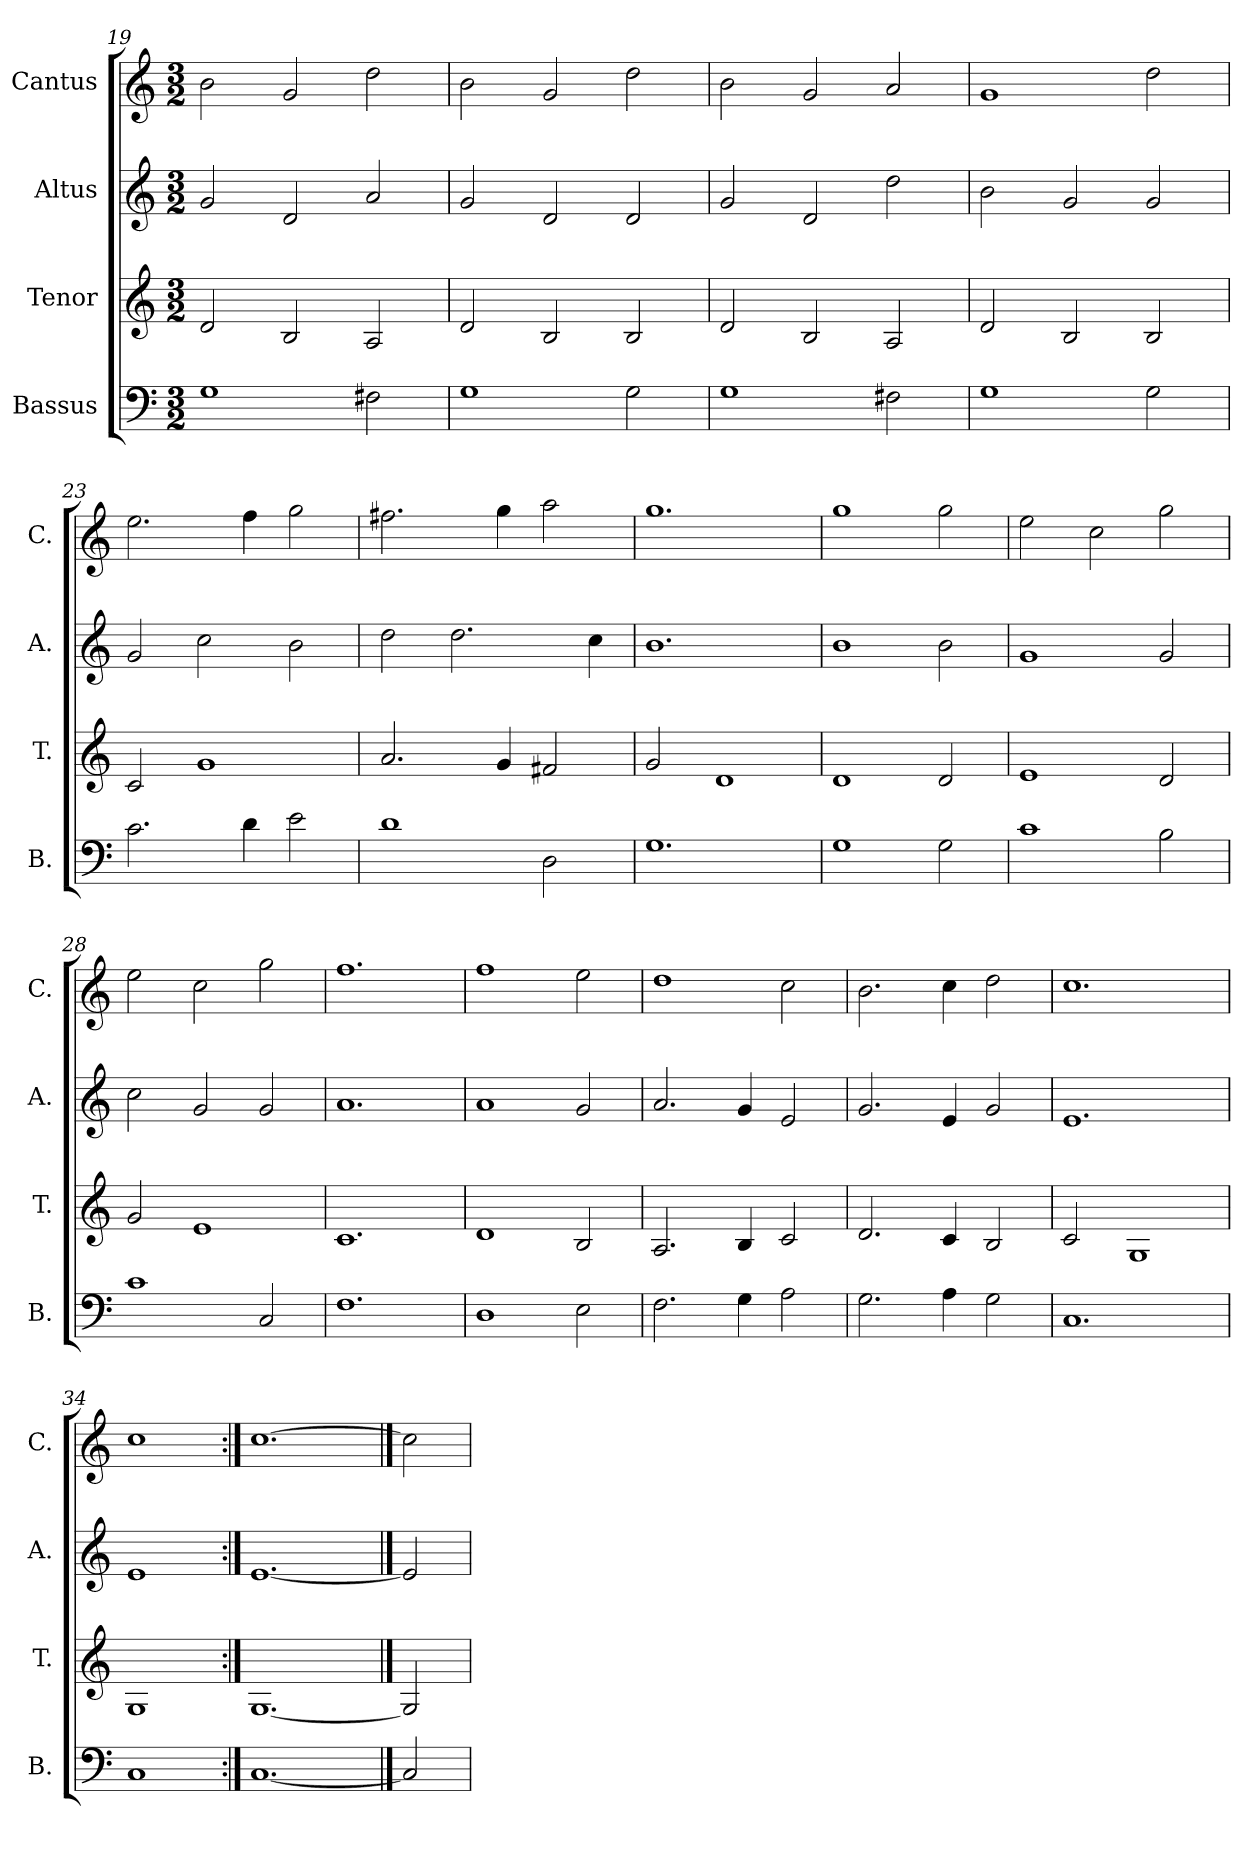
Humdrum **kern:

**kern	**kern	**kern	**kern
*part4	*part3	*part2	*part1
*staff4	*staff3	*staff2	*staff1
*I"Bassus	*I"Tenor	*I"Altus	*I"Cantus
*I'B.	*I'T.	*I'A.	*I'C.
*clefF4	*clefG2	*clefG2	*clefG2
*k[]	*k[]	*k[]	*k[]
*C:	*C:	*C:	*C:
*M3/2	*M3/2	*M3/2	*M3/2
=19	=19	=19	=19
1G\	2d/	2g/	2b\
.	2B/	2d/	2g/
2F#X\	2A/	2a/	2dd\
=20	=20	=20	=20
1G\	2d/	2g/	2b\
.	2B/	2d/	2g/
2G\	2B/	2d/	2dd\
=21	=21	=21	=21
1G\	2d/	2g/	2b\
.	2B/	2d/	2g/
2F#X\	2A/	2dd\	2a/
=22	=22	=22	=22
1G\	2d/	2b\	1g/
.	2B/	2g/	.
2G\	2B/	2g/	2dd\
!!LO:LB:g=z
=23	=23	=23	=23
2.c\	2c/	2g/	2.ee\
.	1g/	2cc\	.
4d\	.	.	4ff\
2e\	.	2b\	2gg\
=24	=24	=24	=24
1d\	2.a/	2dd\	2.ff#X\
.	.	2.dd\	.
.	4g/	.	4gg\
2D\	2f#X/	.	2aa\
.	.	4cc\	.
=25	=25	=25	=25
1.G\	2g/	1.b\	1.gg\
.	1d/	.	.
=26	=26	=26	=26
1G\	1d/	1b\	1gg\
2G\	2d/	2b\	2gg\
=27	=27	=27	=27
1c\	1e/	1g/	2ee\
.	.	.	2cc\
2B\	2d/	2g/	2gg\
=28	=28	=28	=28
1c\	2g/	2cc\	2ee\
.	1e/	2g/	2cc\
2C/	.	2g/	2gg\
!!LO:LB:g=z
=29	=29	=29	=29
1.F\	1.c/	1.a/	1.ff\
=30	=30	=30	=30
1D\	1d/	1a/	1ff\
2E\	2B/	2g/	2ee\
=31	=31	=31	=31
2.F\	2.A/	2.a/	1dd\
4G\	4B/	4g/	.
2A\	2c/	2e/	2cc\
=32	=32	=32	=32
2.G\	2.d/	2.g/	2.b\
4A\	4c/	4e/	4cc\
2G\	2B/	2g/	2dd\
=33	=33	=33	=33
1.C/	2c/	1.e/	1.cc\
.	1G/	.	.
=34	=34	=34	=34
1C/	1G/	1e/	1cc\
=35:|!	=35:|!	=35:|!	=35:|!
[1.C/	[1.G/	[1.e/	[1.cc\
==36	==36	==36	==36
2C/]	2G/]	2e/]	2cc\]
=	=	=	=
*-	*-	*-	*-
